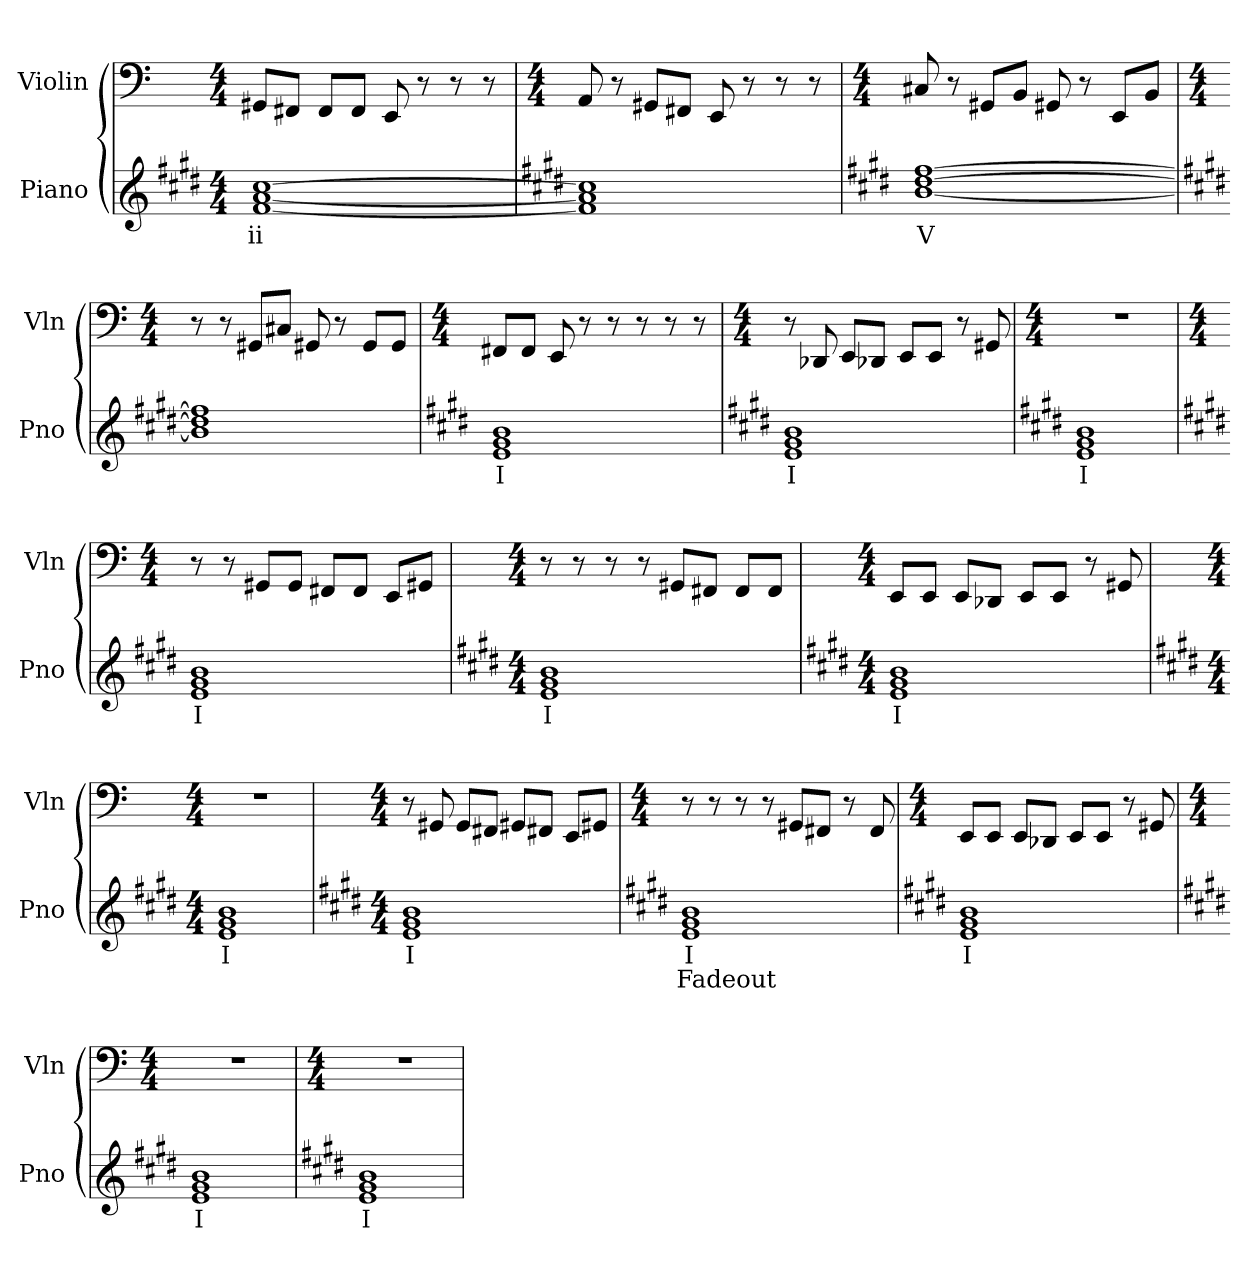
**kern	**text	**text	**kern
*part2	*part2	*part2	*part1
*staff2	*staff2	*staff2	*staff1
*I"Piano	*	*	*I"Violin
*I'Pno	*	*	*I'Vln
*k[f#c#g#d#]	*	*	*
*E:	*	*	*
*M4/4	*	*	*M4/4
=	=	=	=
[1f# [1a [1cc#	ii	.	8GG#XL
.	.	.	8FF#XJ
.	.	.	8FF#L
.	.	.	8FF#J
.	.	.	8EE
.	.	.	8r
.	.	.	8r
.	.	.	8r
=	=	=	=
*k[f#c#g#d#]	*	*	*
*E:	*	*	*
*	*	*	*M4/4
1f#] 1a] 1cc#]	.	.	8AA
.	.	.	8r
.	.	.	8GG#XL
.	.	.	8FF#XJ
.	.	.	8EE
.	.	.	8r
.	.	.	8r
.	.	.	8r
=	=	=	=
*k[f#c#g#d#]	*	*	*
*E:	*	*	*
*	*	*	*M4/4
[1b [1dd# [1ff#	V	.	8C#X
.	.	.	8r
.	.	.	8GG#XL
.	.	.	8BBJ
.	.	.	8GG#X
.	.	.	8r
.	.	.	8EEL
.	.	.	8BBJ
=	=	=	=
*k[f#c#g#d#]	*	*	*
*E:	*	*	*
*	*	*	*M4/4
1b] 1dd#] 1ff#]	.	.	8r
.	.	.	8r
.	.	.	8GG#XL
.	.	.	8C#XJ
.	.	.	8GG#X
.	.	.	8r
.	.	.	8GG#L
.	.	.	8GG#J
=	=	=	=
*k[f#c#g#d#]	*	*	*
*E:	*	*	*
*	*	*	*M4/4
1e 1g# 1b	I	.	8FF#XL
.	.	.	8FF#J
.	.	.	8EE
.	.	.	8r
.	.	.	8r
.	.	.	8r
.	.	.	8r
.	.	.	8r
=	=	=	=
*k[f#c#g#d#]	*	*	*
*E:	*	*	*
*	*	*	*M4/4
1e 1g# 1b	I	.	8r
.	.	.	8DD-X
.	.	.	8EEL
.	.	.	8DD-XJ
.	.	.	8EEL
.	.	.	8EEJ
.	.	.	8r
.	.	.	8GG#X
=	=	=	=
*k[f#c#g#d#]	*	*	*
*E:	*	*	*
*	*	*	*M4/4
1e 1g# 1b	I	.	1r
=	=	=	=
*k[f#c#g#d#]	*	*	*
*E:	*	*	*
*	*	*	*M4/4
1e 1g# 1b	I	.	8r
.	.	.	8r
.	.	.	8GG#XL
.	.	.	8GG#J
.	.	.	8FF#XL
.	.	.	8FF#J
.	.	.	8EEL
.	.	.	8GG#XJ
=	=	=	=
*k[f#c#g#d#]	*	*	*
*E:	*	*	*
*M4/4	*	*	*M4/4
1e 1g# 1b	I	.	8r
.	.	.	8r
.	.	.	8r
.	.	.	8r
.	.	.	8GG#XL
.	.	.	8FF#XJ
.	.	.	8FF#L
.	.	.	8FF#J
=	=	=	=
*k[f#c#g#d#]	*	*	*
*E:	*	*	*
*M4/4	*	*	*M4/4
1e 1g# 1b	I	.	8EEL
.	.	.	8EEJ
.	.	.	8EEL
.	.	.	8DD-XJ
.	.	.	8EEL
.	.	.	8EEJ
.	.	.	8r
.	.	.	8GG#X
=	=	=	=
*k[f#c#g#d#]	*	*	*
*E:	*	*	*
*M4/4	*	*	*M4/4
1e 1g# 1b	I	.	1r
=	=	=	=
*k[f#c#g#d#]	*	*	*
*E:	*	*	*
*M4/4	*	*	*M4/4
1e 1g# 1b	I	.	8r
.	.	.	8GG#X
.	.	.	8GG#L
.	.	.	8FF#XJ
.	.	.	8GG#XL
.	.	.	8FF#XJ
.	.	.	8EEL
.	.	.	8GG#XJ
=	=	=	=
*k[f#c#g#d#]	*	*	*
*E:	*	*	*
*	*	*	*M4/4
1e 1g# 1b	I	Fadeout	8r
.	.	.	8r
.	.	.	8r
.	.	.	8r
.	.	.	8GG#XL
.	.	.	8FF#XJ
.	.	.	8r
.	.	.	8FF#
=	=	=	=
*k[f#c#g#d#]	*	*	*
*E:	*	*	*
*	*	*	*M4/4
1e 1g# 1b	I	.	8EEL
.	.	.	8EEJ
.	.	.	8EEL
.	.	.	8DD-XJ
.	.	.	8EEL
.	.	.	8EEJ
.	.	.	8r
.	.	.	8GG#X
=	=	=	=
*k[f#c#g#d#]	*	*	*
*E:	*	*	*
*	*	*	*M4/4
1e 1g# 1b	I	.	1r
=	=	=	=
*k[f#c#g#d#]	*	*	*
*E:	*	*	*
*	*	*	*M4/4
1e 1g# 1b	I	.	1r
=	=	=	=
*-	*-	*-	*-
